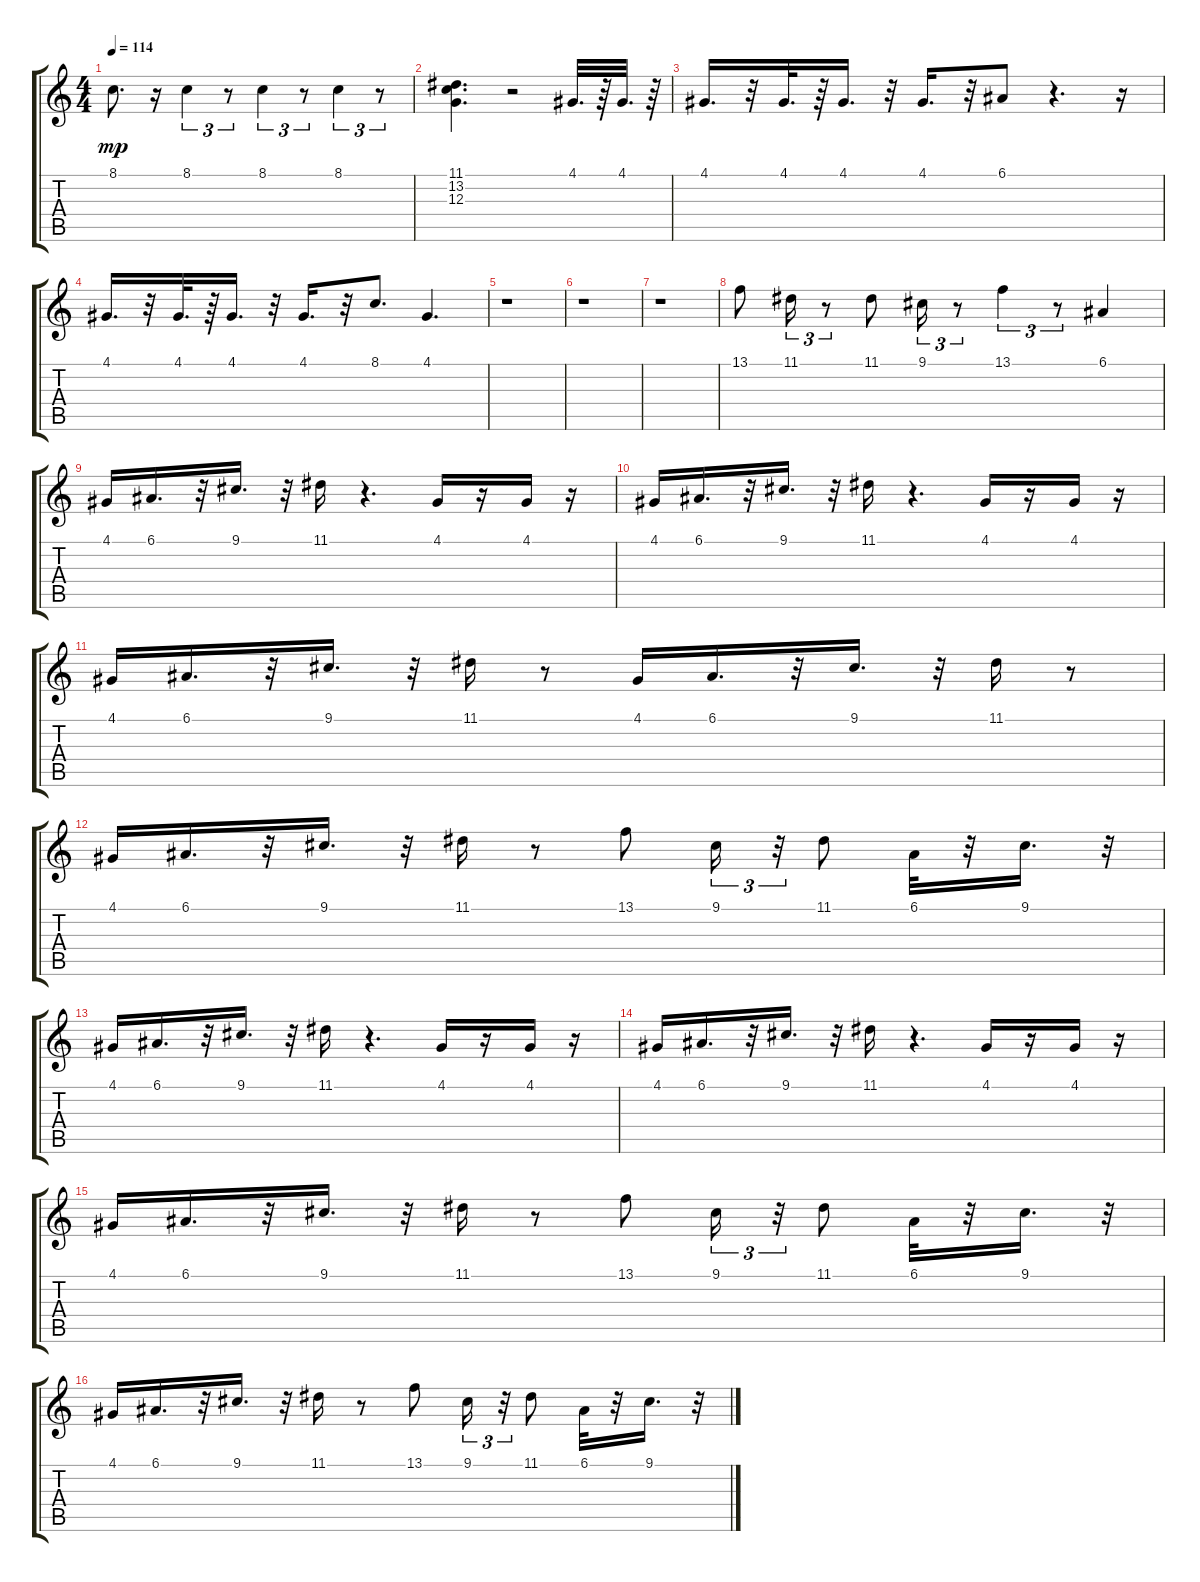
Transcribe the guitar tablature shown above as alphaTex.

\track "" {instrument lead2sawtooth}
\staff {score tabs}
\tuning (E4 B3 G3 D3 A2 E2) {hide}
\ts (4 4)
\tempo 114
\clef g2
\ks c
8.1.8{d dy mp} r.16 8.1.4{tu (3 2)} r.8{tu (3 2)} 8.1.4{tu (3 2)} r.8{tu (3 2)} 8.1.4{tu (3 2)} r.8{tu (3 2)} |
(11.1 13.2 12.3).4{d} r.2 4.1.32{d} r.64 4.1.32{d} r.64 |
4.1.16{d} r.32 4.1.32{d} r.64 4.1.16{d} r.32 4.1.16{d} r.32 6.1.8 r.4{d} r.16 |
4.1.16{d} r.32 4.1.32{d} r.64 4.1.16{d} r.32 4.1.16{d} r.32 8.1.8{d} 4.1.4{d} |
r.1 |
r.1 |
r.1 |
13.1.8 11.1.16{tu (3 2)} r.8{tu (3 2)} 11.1.8 9.1.16{tu (3 2)} r.8{tu (3 2)} 13.1.4{tu (3 2)} r.8{tu (3 2)} 6.1.4 |
4.1.16 6.1.16{d} r.32 9.1.16{d} r.32 11.1.16 r.4{d} 4.1.16 r.16 4.1.16 r.16 |
4.1.16 6.1.16{d} r.32 9.1.16{d} r.32 11.1.16 r.4{d} 4.1.16 r.16 4.1.16 r.16 |
4.1.16 6.1.16{d} r.32 9.1.16{d} r.32 11.1.16 r.8 4.1.16 6.1.16{d} r.32 9.1.16{d} r.32 11.1.16 r.8 |
4.1.16 6.1.16{d} r.32 9.1.16{d} r.32 11.1.16 r.8 13.1.8 9.1.16{tu (3 2)} r.32{tu (3 2)} 11.1.8 6.1.32 r.32 9.1.16{d} r.32 |
4.1.16 6.1.16{d} r.32 9.1.16{d} r.32 11.1.16 r.4{d} 4.1.16 r.16 4.1.16 r.16 |
4.1.16 6.1.16{d} r.32 9.1.16{d} r.32 11.1.16 r.4{d} 4.1.16 r.16 4.1.16 r.16 |
4.1.16 6.1.16{d} r.32 9.1.16{d} r.32 11.1.16 r.8 13.1.8 9.1.16{tu (3 2)} r.32{tu (3 2)} 11.1.8 6.1.32 r.32 9.1.16{d} r.32 |
4.1.16 6.1.16{d} r.32 9.1.16{d} r.32 11.1.16 r.8 13.1.8 9.1.16{tu (3 2)} r.32{tu (3 2)} 11.1.8 6.1.32 r.32 9.1.16{d} r.32
